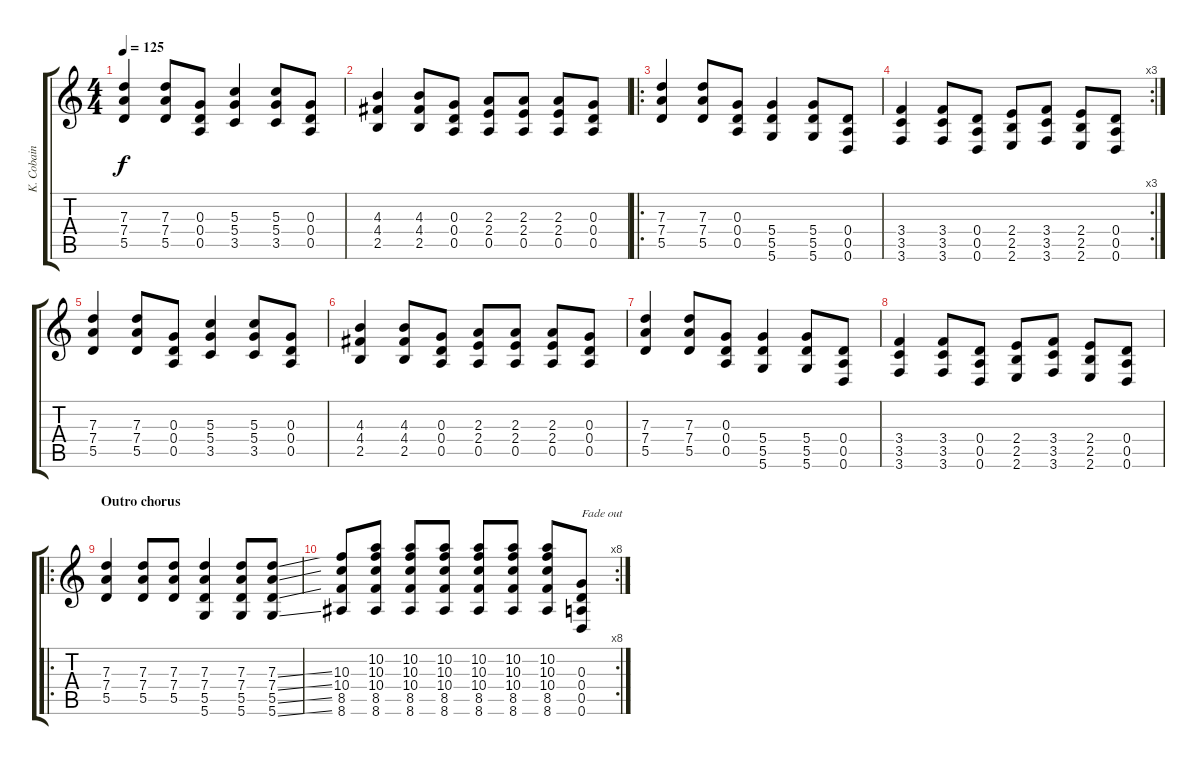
\track ("K. Cobain - Guitar" "K. Cobain ") {instrument distortionguitar}
\staff {score tabs}
\tuning (E4 B3 G3 D3 A2 D2) {hide}
\ts (4 4)
\tempo 125
\clef g2
\ks c
(7.3 7.4 5.5).4{dy f} (7.3 7.4 5.5).8 (0.3 0.4 0.5).8 (5.3 5.4 3.5).4 (5.3 5.4 3.5).8 (0.3 0.4 0.5).8 |
(4.3 4.4 2.5).4 (4.3 4.4 2.5).8 (0.3 0.4 0.5).8 (2.3 2.4 0.5).8 (2.3 2.4 0.5).8 (2.3 2.4 0.5).8 (0.3 0.4 0.5).8 |
\ro
(7.3 7.4 5.5).4 (7.3 7.4 5.5).8 (0.3 0.4 0.5).8 (5.4 5.5 5.6).4 (5.4 5.5 5.6).8 (0.4 0.5 0.6).8 |
\rc 3
(3.4 3.5 3.6).4 (3.4 3.5 3.6).8 (0.4 0.5 0.6).8 (2.4 2.5 2.6).8 (3.4 3.5 3.6).8 (2.4 2.5 2.6).8 (0.4 0.5 0.6).8 |
(7.3 7.4 5.5).4 (7.3 7.4 5.5).8 (0.3 0.4 0.5).8 (5.3 5.4 3.5).4 (5.3 5.4 3.5).8 (0.3 0.4 0.5).8 |
(4.3 4.4 2.5).4 (4.3 4.4 2.5).8 (0.3 0.4 0.5).8 (2.3 2.4 0.5).8 (2.3 2.4 0.5).8 (2.3 2.4 0.5).8 (0.3 0.4 0.5).8 |
(7.3 7.4 5.5).4 (7.3 7.4 5.5).8 (0.3 0.4 0.5).8 (5.4 5.5 5.6).4 (5.4 5.5 5.6).8 (0.4 0.5 0.6).8 |
(3.4 3.5 3.6).4 (3.4 3.5 3.6).8 (0.4 0.5 0.6).8 (2.4 2.5 2.6).8 (3.4 3.5 3.6).8 (2.4 2.5 2.6).8 (0.4 0.5 0.6).8 |
\ro
\section ("" "Outro chorus")
(7.3 7.4 5.5).4 (7.3 7.4 5.5).8 (7.3 7.4 5.5).8 (7.3 7.4 5.5 5.6).4 (7.3 7.4 5.5 5.6).8 (7.3{ss} 7.4{ss} 5.5{ss} 5.6{ss}).8 |
\rc 8
(10.3 10.4 8.5 8.6).8 (10.2 10.3 10.4 8.5 8.6).8 (10.2 10.3 10.4 8.5 8.6).8 (10.2 10.3 10.4 8.5 8.6).8 (10.2 10.3 10.4 8.5 8.6).8 (10.2 10.3 10.4 8.5 8.6).8 (10.2 10.3 10.4 8.5 8.6).8 (0.3 0.4 0.5 0.6).8{txt "Fade out"}
